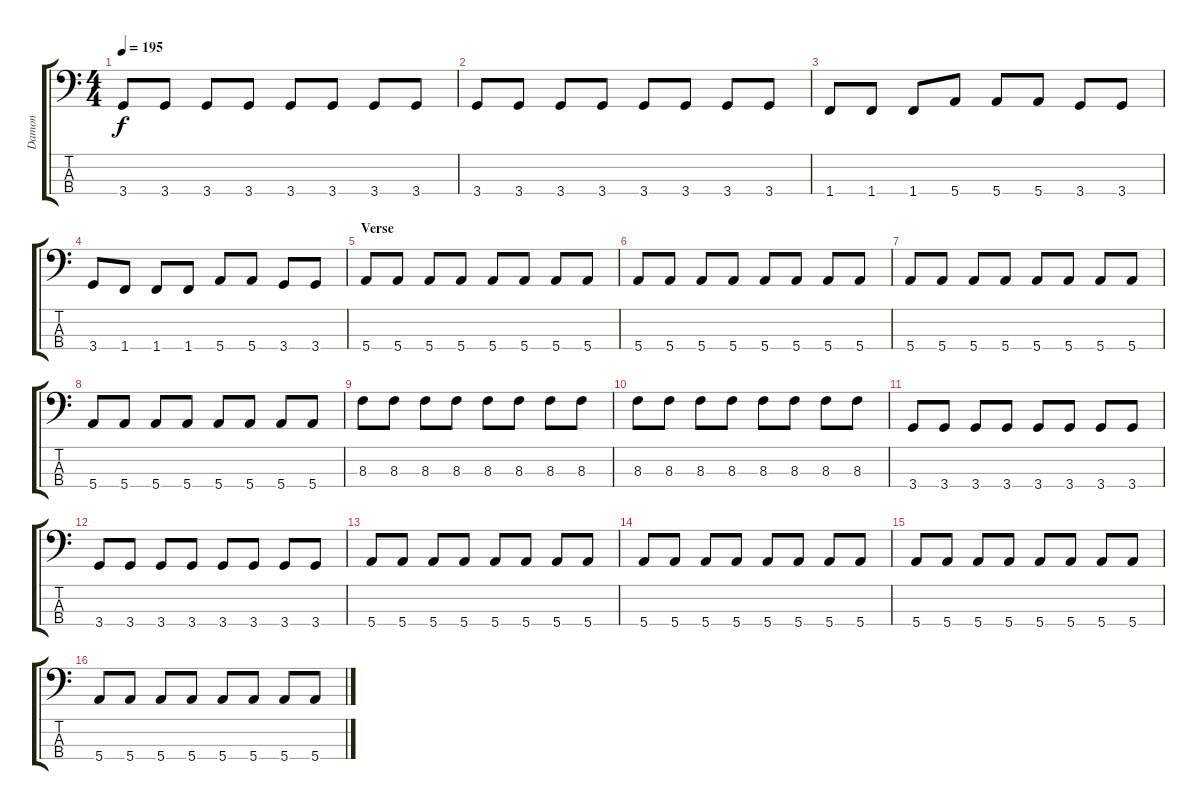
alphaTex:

\track ("Damon" "Damon") {instrument acousticbass}
\staff {score tabs}
\tuning (G2 D2 A1 E1) {hide}
\ts (4 4)
\tempo 195
\clef f4
\ks c
3.4.8{dy f} 3.4.8 3.4.8 3.4.8 3.4.8 3.4.8 3.4.8 3.4.8 |
3.4.8 3.4.8 3.4.8 3.4.8 3.4.8 3.4.8 3.4.8 3.4.8 |
1.4.8 1.4.8 1.4.8 5.4.8 5.4.8 5.4.8 3.4.8 3.4.8 |
3.4.8 1.4.8 1.4.8 1.4.8 5.4.8 5.4.8 3.4.8 3.4.8 |
\section ("" "Verse")
5.4.8 5.4.8 5.4.8 5.4.8 5.4.8 5.4.8 5.4.8 5.4.8 |
5.4.8 5.4.8 5.4.8 5.4.8 5.4.8 5.4.8 5.4.8 5.4.8 |
5.4.8 5.4.8 5.4.8 5.4.8 5.4.8 5.4.8 5.4.8 5.4.8 |
5.4.8 5.4.8 5.4.8 5.4.8 5.4.8 5.4.8 5.4.8 5.4.8 |
8.3.8 8.3.8 8.3.8 8.3.8 8.3.8 8.3.8 8.3.8 8.3.8 |
8.3.8 8.3.8 8.3.8 8.3.8 8.3.8 8.3.8 8.3.8 8.3.8 |
3.4.8 3.4.8 3.4.8 3.4.8 3.4.8 3.4.8 3.4.8 3.4.8 |
3.4.8 3.4.8 3.4.8 3.4.8 3.4.8 3.4.8 3.4.8 3.4.8 |
5.4.8 5.4.8 5.4.8 5.4.8 5.4.8 5.4.8 5.4.8 5.4.8 |
5.4.8 5.4.8 5.4.8 5.4.8 5.4.8 5.4.8 5.4.8 5.4.8 |
5.4.8 5.4.8 5.4.8 5.4.8 5.4.8 5.4.8 5.4.8 5.4.8 |
5.4.8 5.4.8 5.4.8 5.4.8 5.4.8 5.4.8 5.4.8 5.4.8
